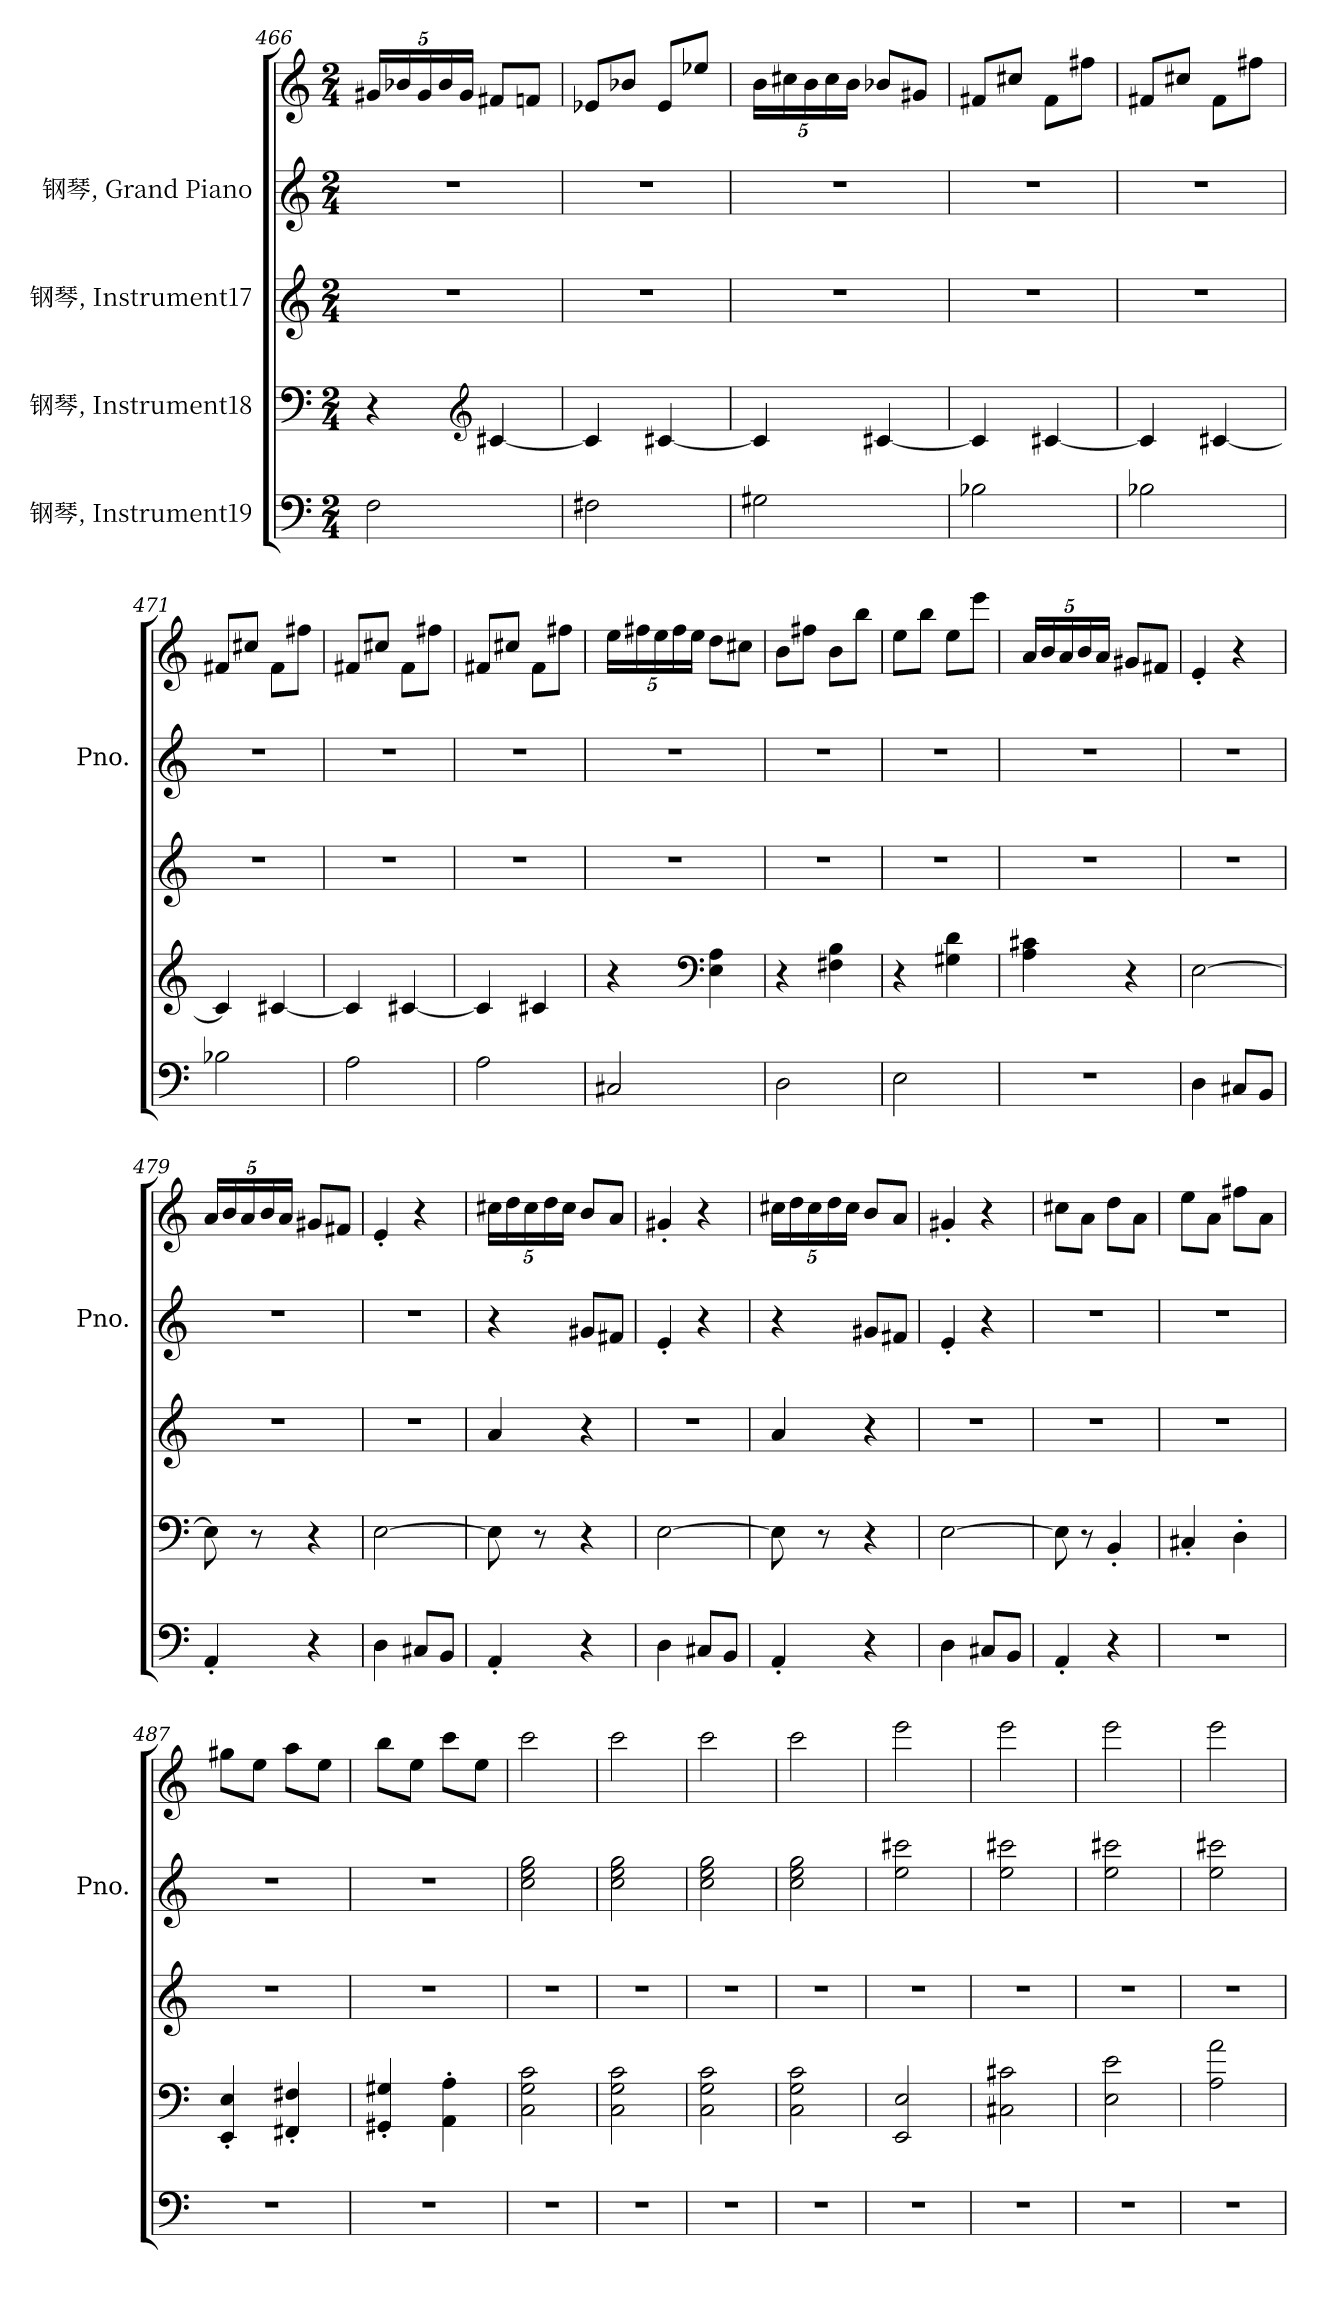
**kern	**kern	**kern	**kern	**kern
*part4	*part3	*part2	*part1	*part1
*staff5	*staff4	*staff3	*staff2	*staff1
*I"钢琴, Instrument19	*I"钢琴, Instrument18	*I"钢琴, Instrument17	*I"钢琴, Grand Piano	*
*	*	*	*I'Pno.	*
*clefF4	*clefF4	*clefG2	*clefG2	*clefG2
*k[]	*k[]	*k[]	*k[]	*k[]
*M2/4	*M2/4	*M2/4	*M2/4	*M2/4
*	*	*	*	*Xbrackettup
=466	=466	=466	=466	=466
2F\	4r	2r	2r	20g#X/LL
.	.	.	.	20b-X/
.	.	.	.	20g#/
.	.	.	.	20b-/
.	.	.	.	20g#/JJ
*	*clefG2	*	*	*
.	[4c#X/	.	.	8f#X/L
.	.	.	.	8fn/J
=467	=467	=467	=467	=467
2F#X\	4c#/]	2r	2r	8e-X/L
.	.	.	.	8b-X/J
.	[4c#X/	.	.	8e-/L
.	.	.	.	8ee-X/J
=468	=468	=468	=468	=468
2G#X\	4c#/]	2r	2r	20b\LL
.	.	.	.	20cc#X\
.	.	.	.	20b\
.	.	.	.	20cc#\
.	.	.	.	20b\JJ
.	[4c#X/	.	.	8b-X/L
.	.	.	.	8g#X/J
=469	=469	=469	=469	=469
2B-X\	4c#/]	2r	2r	8f#X/L
.	.	.	.	8cc#X/J
.	[4c#X/	.	.	8f#\L
.	.	.	.	8ff#X\J
!!LO:LB:g=z
=470	=470	=470	=470	=470
2B-X\	4c#/]	2r	2r	8f#X/L
.	.	.	.	8cc#X/J
.	[4c#X/	.	.	8f#\L
.	.	.	.	8ff#X\J
=471	=471	=471	=471	=471
2B-X\	4c#/]	2r	2r	8f#X/L
.	.	.	.	8cc#X/J
.	[4c#X/	.	.	8f#\L
.	.	.	.	8ff#X\J
=472	=472	=472	=472	=472
2A\	4c#/]	2r	2r	8f#X/L
.	.	.	.	8cc#X/J
.	[4c#X/	.	.	8f#\L
.	.	.	.	8ff#X\J
=473	=473	=473	=473	=473
2A\	4c#/]	2r	2r	8f#X/L
.	.	.	.	8cc#X/J
.	4c#X/	.	.	8f#\L
.	.	.	.	8ff#X\J
=474	=474	=474	=474	=474
2C#X/	4r	2r	2r	20ee\LL
.	.	.	.	20ff#X\
.	.	.	.	20ee\
.	.	.	.	20ff#\
.	.	.	.	20ee\JJ
*	*clefF4	*	*	*
.	4E\ 4A\	.	.	8dd\L
.	.	.	.	8cc#X\J
!!LO:PB:g=z
=475	=475	=475	=475	=475
2D\	4r	2r	2r	8b\L
.	.	.	.	8ff#X\J
.	4F#X\ 4B\	.	.	8b\L
.	.	.	.	8bb\J
=476	=476	=476	=476	=476
2E\	4r	2r	2r	8ee\L
.	.	.	.	8bb\J
.	4G#X\ 4d\	.	.	8ee\L
.	.	.	.	8eee\J
=477	=477	=477	=477	=477
2r	4A\ 4c#X\	2r	2r	20a/LL
.	.	.	.	20b/
.	.	.	.	20a/
.	.	.	.	20b/
.	.	.	.	20a/JJ
.	4r	.	.	8g#X/L
.	.	.	.	8f#X/J
=478	=478	=478	=478	=478
4D\	[2E\	2r	2r	4e'/
8C#X/L	.	.	.	4r
8BB/J	.	.	.	.
=479	=479	=479	=479	=479
4AA'/	8E\]	2r	2r	20a/LL
.	.	.	.	20b/
.	.	.	.	20a/
.	8r	.	.	.
.	.	.	.	20b/
.	.	.	.	20a/JJ
4r	4r	.	.	8g#X/L
.	.	.	.	8f#X/J
=480	=480	=480	=480	=480
4D\	[2E\	2r	2r	4e'/
8C#X/L	.	.	.	4r
8BB/J	.	.	.	.
!!LO:LB:g=z
=481	=481	=481	=481	=481
4AA'/	8E\]	4a/	4r	20cc#X\LL
.	.	.	.	20dd\
.	.	.	.	20cc#\
.	8r	.	.	.
.	.	.	.	20dd\
.	.	.	.	20cc#\JJ
4r	4r	4r	8g#X/L	8b/L
.	.	.	8f#X/J	8a/J
=482	=482	=482	=482	=482
4D\	[2E\	2r	4e'/	4g#X'/
8C#X/L	.	.	4r	4r
8BB/J	.	.	.	.
=483	=483	=483	=483	=483
4AA'/	8E\]	4a/	4r	20cc#X\LL
.	.	.	.	20dd\
.	.	.	.	20cc#\
.	8r	.	.	.
.	.	.	.	20dd\
.	.	.	.	20cc#\JJ
4r	4r	4r	8g#X/L	8b/L
.	.	.	8f#X/J	8a/J
=484	=484	=484	=484	=484
4D\	[2E\	2r	4e'/	4g#X'/
8C#X/L	.	.	4r	4r
8BB/J	.	.	.	.
=485	=485	=485	=485	=485
4AA'/	8E\]	2r	2r	8cc#X\L
.	8r	.	.	8a\J
4r	4BB'/	.	.	8dd\L
.	.	.	.	8a\J
=486	=486	=486	=486	=486
2r	4C#X'/	2r	2r	8ee\L
.	.	.	.	8a\J
.	4D'\	.	.	8ff#X\L
.	.	.	.	8a\J
!!LO:PB:g=z
=487	=487	=487	=487	=487
2r	4EE/' 4E/'	2r	2r	8gg#X\L
.	.	.	.	8ee\J
.	4FF#X/' 4F#X/'	.	.	8aa\L
.	.	.	.	8ee\J
=488	=488	=488	=488	=488
2r	4GG#X/' 4G#X/'	2r	2r	8bb\L
.	.	.	.	8ee\J
.	4AA\' 4A\'	.	.	8ccc\L
.	.	.	.	8ee\J
=489	=489	=489	=489	=489
2r	2C\ 2G\ 2c\	2r	2cc\ 2ee\ 2gg\	2ccc\
=490	=490	=490	=490	=490
2r	2C\ 2G\ 2c\	2r	2cc\ 2ee\ 2gg\	2ccc\
=491	=491	=491	=491	=491
2r	2C\ 2G\ 2c\	2r	2cc\ 2ee\ 2gg\	2ccc\
=492	=492	=492	=492	=492
2r	2C\ 2G\ 2c\	2r	2cc\ 2ee\ 2gg\	2ccc\
=493	=493	=493	=493	=493
2r	2EE/ 2E/	2r	2ee\ 2ccc#X\	2eee\
=494	=494	=494	=494	=494
2r	2C#X\ 2c#X\	2r	2ee\ 2ccc#X\	2eee\
=495	=495	=495	=495	=495
2r	2E\ 2e\	2r	2ee\ 2ccc#X\	2eee\
=496	=496	=496	=496	=496
2r	2A\ 2a\	2r	2ee\ 2ccc#X\	2eee\
=	=	=	=	=
*-	*-	*-	*-	*-
